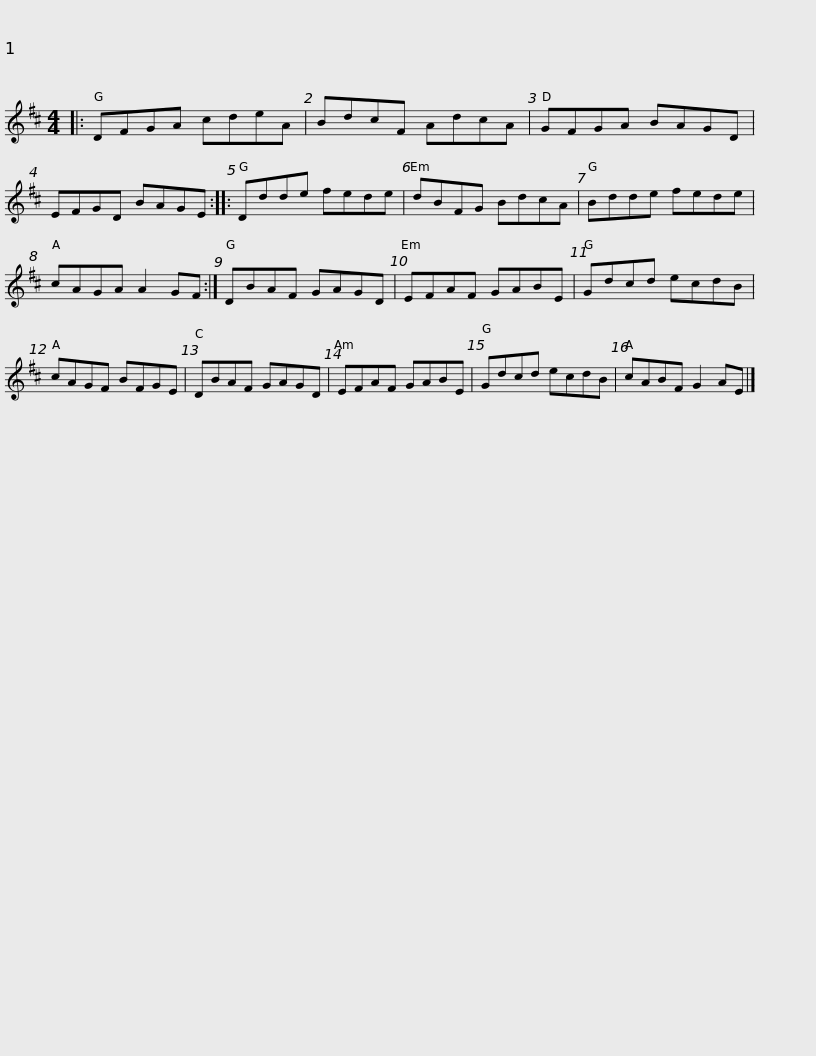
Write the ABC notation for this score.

X:1
L:1/8
M:4/4
I:linebreak $
K:D
V:1 treble
V:1
|: DFGA cdeA | BdcF AdcA | GFGA BAGD | EFGD BAGE :: Ddde fede |$ %5
 dBFG BdcA | Bdde fede | cAGA A2 GF :| DBAF GAGD | EFAF GABE |$ %10
 Gdcd ecdB | cAGF BFGE |$ DBAF GAGD | EFAF GABE | Gdcd ecdB | %15
 cABF G2 AE |] %16
